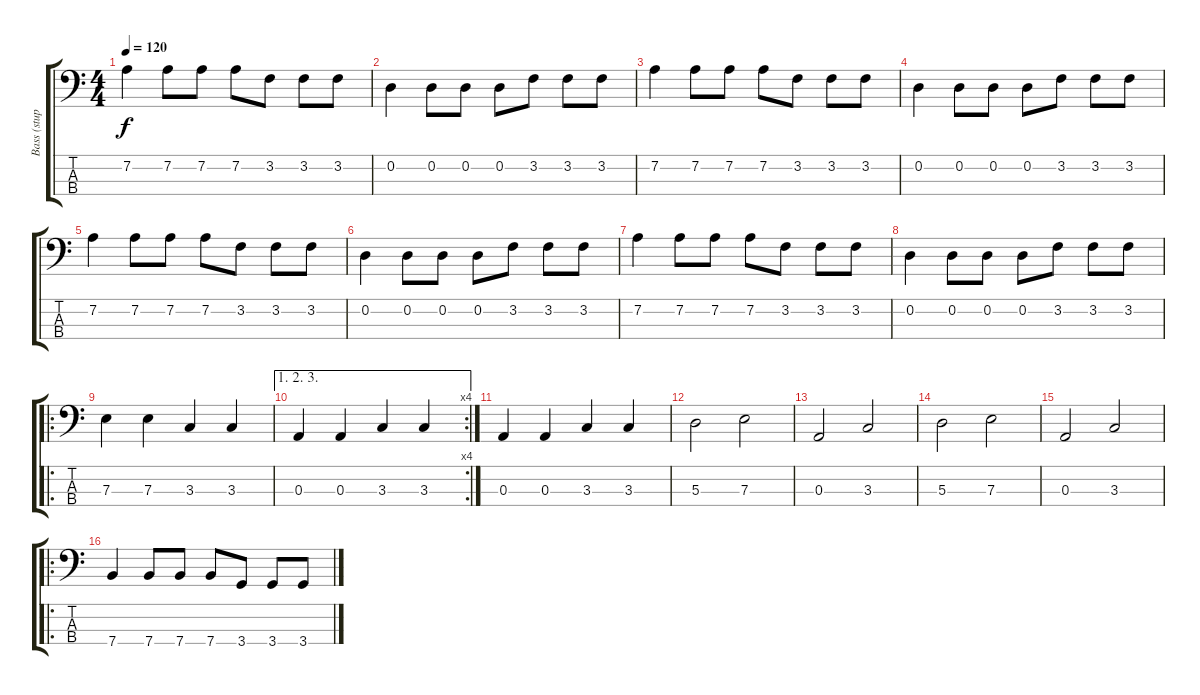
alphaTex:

\track ("Bass (stupid)" "Bass (stup") {instrument electricbassfinger}
\staff {score tabs}
\tuning (G2 D2 A1 E1) {hide}
\ts (4 4)
\tempo 120
\clef f4
\ks c
7.2.4{dy f} 7.2.8 7.2.8 7.2.8 3.2.8 3.2.8 3.2.8 |
0.2.4 0.2.8 0.2.8 0.2.8 3.2.8 3.2.8 3.2.8 |
7.2.4 7.2.8 7.2.8 7.2.8 3.2.8 3.2.8 3.2.8 |
0.2.4 0.2.8 0.2.8 0.2.8 3.2.8 3.2.8 3.2.8 |
7.2.4 7.2.8 7.2.8 7.2.8 3.2.8 3.2.8 3.2.8 |
0.2.4 0.2.8 0.2.8 0.2.8 3.2.8 3.2.8 3.2.8 |
7.2.4 7.2.8 7.2.8 7.2.8 3.2.8 3.2.8 3.2.8 |
0.2.4 0.2.8 0.2.8 0.2.8 3.2.8 3.2.8 3.2.8 |
\ro
7.3.4 7.3.4 3.3.4 3.3.4 |
\ae (1 2 3)
\rc 4
0.3.4 0.3.4 3.3.4 3.3.4 |
0.3.4 0.3.4 3.3.4 3.3.4 |
5.3.2 7.3.2 |
0.3.2 3.3.2 |
5.3.2 7.3.2 |
0.3.2 3.3.2 |
\ro
7.4.4 7.4.8 7.4.8 7.4.8 3.4.8 3.4.8 3.4.8
